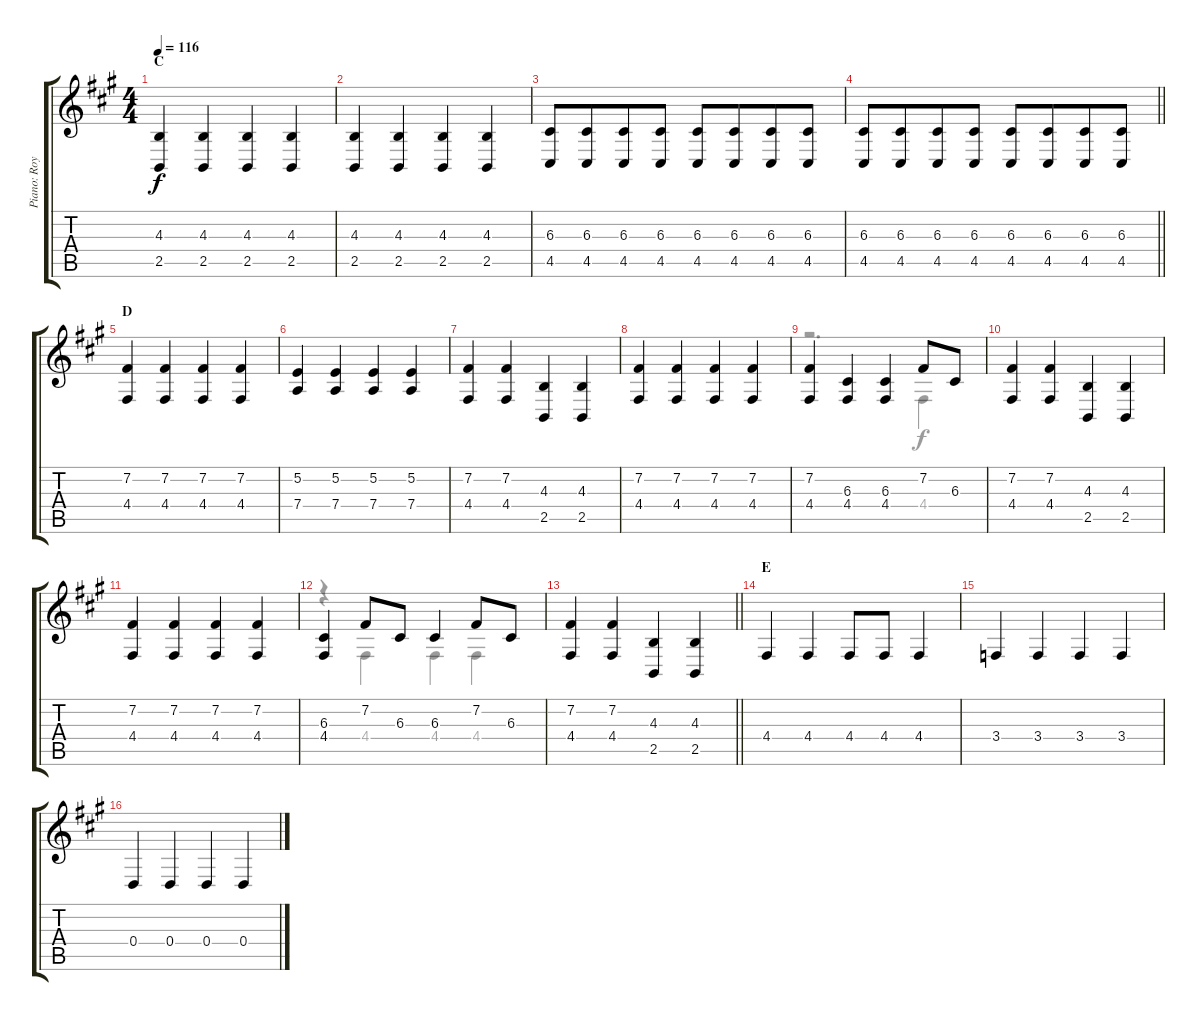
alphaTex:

\track ("Piano: Roy" "Piano: Roy") {instrument brightacousticpiano}
\staff {score tabs}
\tuning (E4 B3 G3 D3 A2 E2) {hide}
\voice
\ts (4 4)
\section ("" "C")
\tempo 116
\clef g2
\ks a
(4.3 2.5).4{dy f} (4.3 2.5).4 (4.3 2.5).4 (4.3 2.5).4 |
(4.3 2.5).4 (4.3 2.5).4 (4.3 2.5).4 (4.3 2.5).4 |
(6.3 4.5).8 (6.3 4.5).8{beam merge} (6.3 4.5).8 (6.3 4.5).8 (6.3 4.5).8 (6.3 4.5).8{beam merge} (6.3 4.5).8 (6.3 4.5).8 |
\barLineRight lightlight
(6.3 4.5).8 (6.3 4.5).8{beam merge} (6.3 4.5).8 (6.3 4.5).8 (6.3 4.5).8 (6.3 4.5).8{beam merge} (6.3 4.5).8 (6.3 4.5).8 |
\section ("" "D")
(7.2 4.4).4 (7.2 4.4).4 (7.2 4.4).4 (7.2 4.4).4 |
(5.2 7.4).4 (5.2 7.4).4 (5.2 7.4).4 (5.2 7.4).4 |
(7.2 4.4).4 (7.2 4.4).4 (4.3 2.5).4 (4.3 2.5).4 |
(7.2 4.4).4 (7.2 4.4).4 (7.2 4.4).4 (7.2 4.4).4 |
(7.2 4.4).4 (6.3 4.4).4 (6.3 4.4).4 7.2.8 6.3.8 |
(7.2 4.4).4 (7.2 4.4).4 (4.3 2.5).4 (4.3 2.5).4 |
(7.2 4.4).4 (7.2 4.4).4 (7.2 4.4).4 (7.2 4.4).4 |
(6.3 4.4).4 7.2.8 6.3.8 6.3.4 7.2.8 6.3.8 |
\barLineRight lightlight
(7.2 4.4).4 (7.2 4.4).4 (4.3 2.5).4 (4.3 2.5).4 |
\section ("" "E")
4.4.4 4.4.4 4.4.8 4.4.8 4.4.4 |
3.4.4 3.4.4 3.4.4 3.4.4 |
0.4.4 0.4.4 0.4.4 0.4.4
\voice
\clef g2
\ottava regular
\simile none
\ks a
|
|
|
\barLineRight lightlight
|
|
|
|
|
r.2{d} 4.4.4 |
|
|
r.4 4.4.4 4.4.4 4.4.4 |
\barLineRight lightlight
|
|
|
